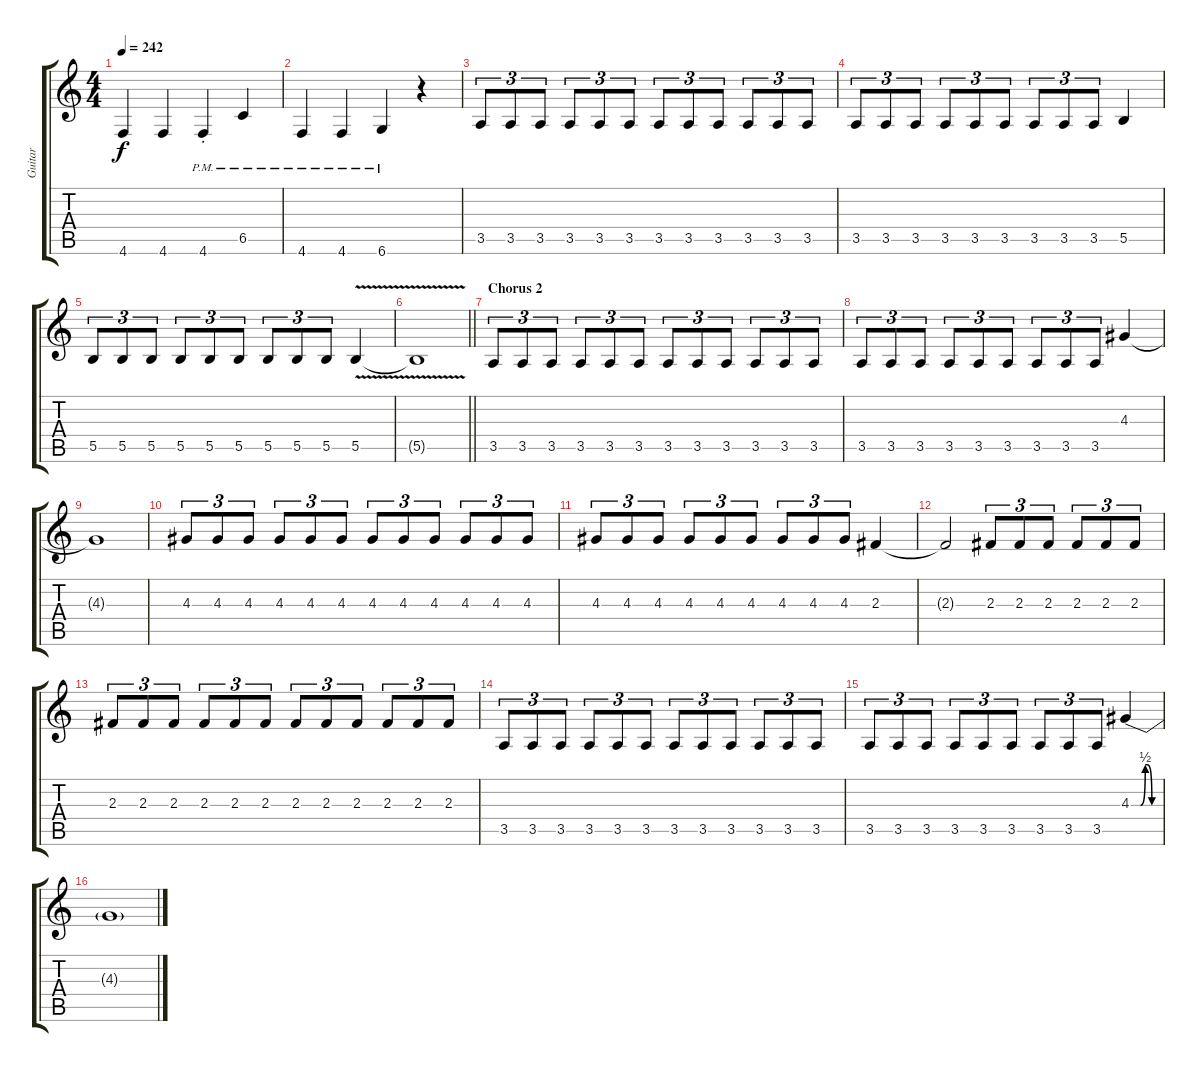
\track ("Guitar" "Guitar") {instrument distortionguitar}
\staff {score tabs}
\tuning (Db4 Ab3 E3 B2 Gb2 Db2) {hide}
\ts (4 4)
\tempo 242
\clef g2
\ks c
4.6.4{dy f} 4.6.4 4.6{pm st}.4 6.5{pm}.4 |
4.6{pm}.4 4.6{pm}.4 6.6{pm}.4 r.4 |
3.5.8{tu (3 2)} 3.5.8{tu (3 2)} 3.5.8{tu (3 2)} 3.5.8{tu (3 2)} 3.5.8{tu (3 2)} 3.5.8{tu (3 2)} 3.5.8{tu (3 2)} 3.5.8{tu (3 2)} 3.5.8{tu (3 2)} 3.5.8{tu (3 2)} 3.5.8{tu (3 2)} 3.5.8{tu (3 2)} |
3.5.8{tu (3 2)} 3.5.8{tu (3 2)} 3.5.8{tu (3 2)} 3.5.8{tu (3 2)} 3.5.8{tu (3 2)} 3.5.8{tu (3 2)} 3.5.8{tu (3 2)} 3.5.8{tu (3 2)} 3.5.8{tu (3 2)} 5.5.4 |
5.5.8{tu (3 2)} 5.5.8{tu (3 2)} 5.5.8{tu (3 2)} 5.5.8{tu (3 2)} 5.5.8{tu (3 2)} 5.5.8{tu (3 2)} 5.5.8{tu (3 2)} 5.5.8{tu (3 2)} 5.5.8{tu (3 2)} 5.5{v}.4 |
\barLineRight lightlight
5.5{t}.1 |
\section ("" "Chorus 2")
3.5.8{tu (3 2)} 3.5.8{tu (3 2)} 3.5.8{tu (3 2)} 3.5.8{tu (3 2)} 3.5.8{tu (3 2)} 3.5.8{tu (3 2)} 3.5.8{tu (3 2)} 3.5.8{tu (3 2)} 3.5.8{tu (3 2)} 3.5.8{tu (3 2)} 3.5.8{tu (3 2)} 3.5.8{tu (3 2)} |
3.5.8{tu (3 2)} 3.5.8{tu (3 2)} 3.5.8{tu (3 2)} 3.5.8{tu (3 2)} 3.5.8{tu (3 2)} 3.5.8{tu (3 2)} 3.5.8{tu (3 2)} 3.5.8{tu (3 2)} 3.5.8{tu (3 2)} 4.3.4 |
4.3{t}.1 |
4.3.8{tu (3 2)} 4.3.8{tu (3 2)} 4.3.8{tu (3 2)} 4.3.8{tu (3 2)} 4.3.8{tu (3 2)} 4.3.8{tu (3 2)} 4.3.8{tu (3 2)} 4.3.8{tu (3 2)} 4.3.8{tu (3 2)} 4.3.8{tu (3 2)} 4.3.8{tu (3 2)} 4.3.8{tu (3 2)} |
4.3.8{tu (3 2)} 4.3.8{tu (3 2)} 4.3.8{tu (3 2)} 4.3.8{tu (3 2)} 4.3.8{tu (3 2)} 4.3.8{tu (3 2)} 4.3.8{tu (3 2)} 4.3.8{tu (3 2)} 4.3.8{tu (3 2)} 2.3.4 |
2.3{t}.2 2.3.8{tu (3 2)} 2.3.8{tu (3 2)} 2.3.8{tu (3 2)} 2.3.8{tu (3 2)} 2.3.8{tu (3 2)} 2.3.8{tu (3 2)} |
2.3.8{tu (3 2)} 2.3.8{tu (3 2)} 2.3.8{tu (3 2)} 2.3.8{tu (3 2)} 2.3.8{tu (3 2)} 2.3.8{tu (3 2)} 2.3.8{tu (3 2)} 2.3.8{tu (3 2)} 2.3.8{tu (3 2)} 2.3.8{tu (3 2)} 2.3.8{tu (3 2)} 2.3.8{tu (3 2)} |
3.5.8{tu (3 2)} 3.5.8{tu (3 2)} 3.5.8{tu (3 2)} 3.5.8{tu (3 2)} 3.5.8{tu (3 2)} 3.5.8{tu (3 2)} 3.5.8{tu (3 2)} 3.5.8{tu (3 2)} 3.5.8{tu (3 2)} 3.5.8{tu (3 2)} 3.5.8{tu (3 2)} 3.5.8{tu (3 2)} |
3.5.8{tu (3 2)} 3.5.8{tu (3 2)} 3.5.8{tu (3 2)} 3.5.8{tu (3 2)} 3.5.8{tu (3 2)} 3.5.8{tu (3 2)} 3.5.8{tu (3 2)} 3.5.8{tu (3 2)} 3.5.8{tu (3 2)} 4.3{be (custom 0 0 20 0 30 2 34 2 44 0 60 0)}.4 |
4.3{t}.1
